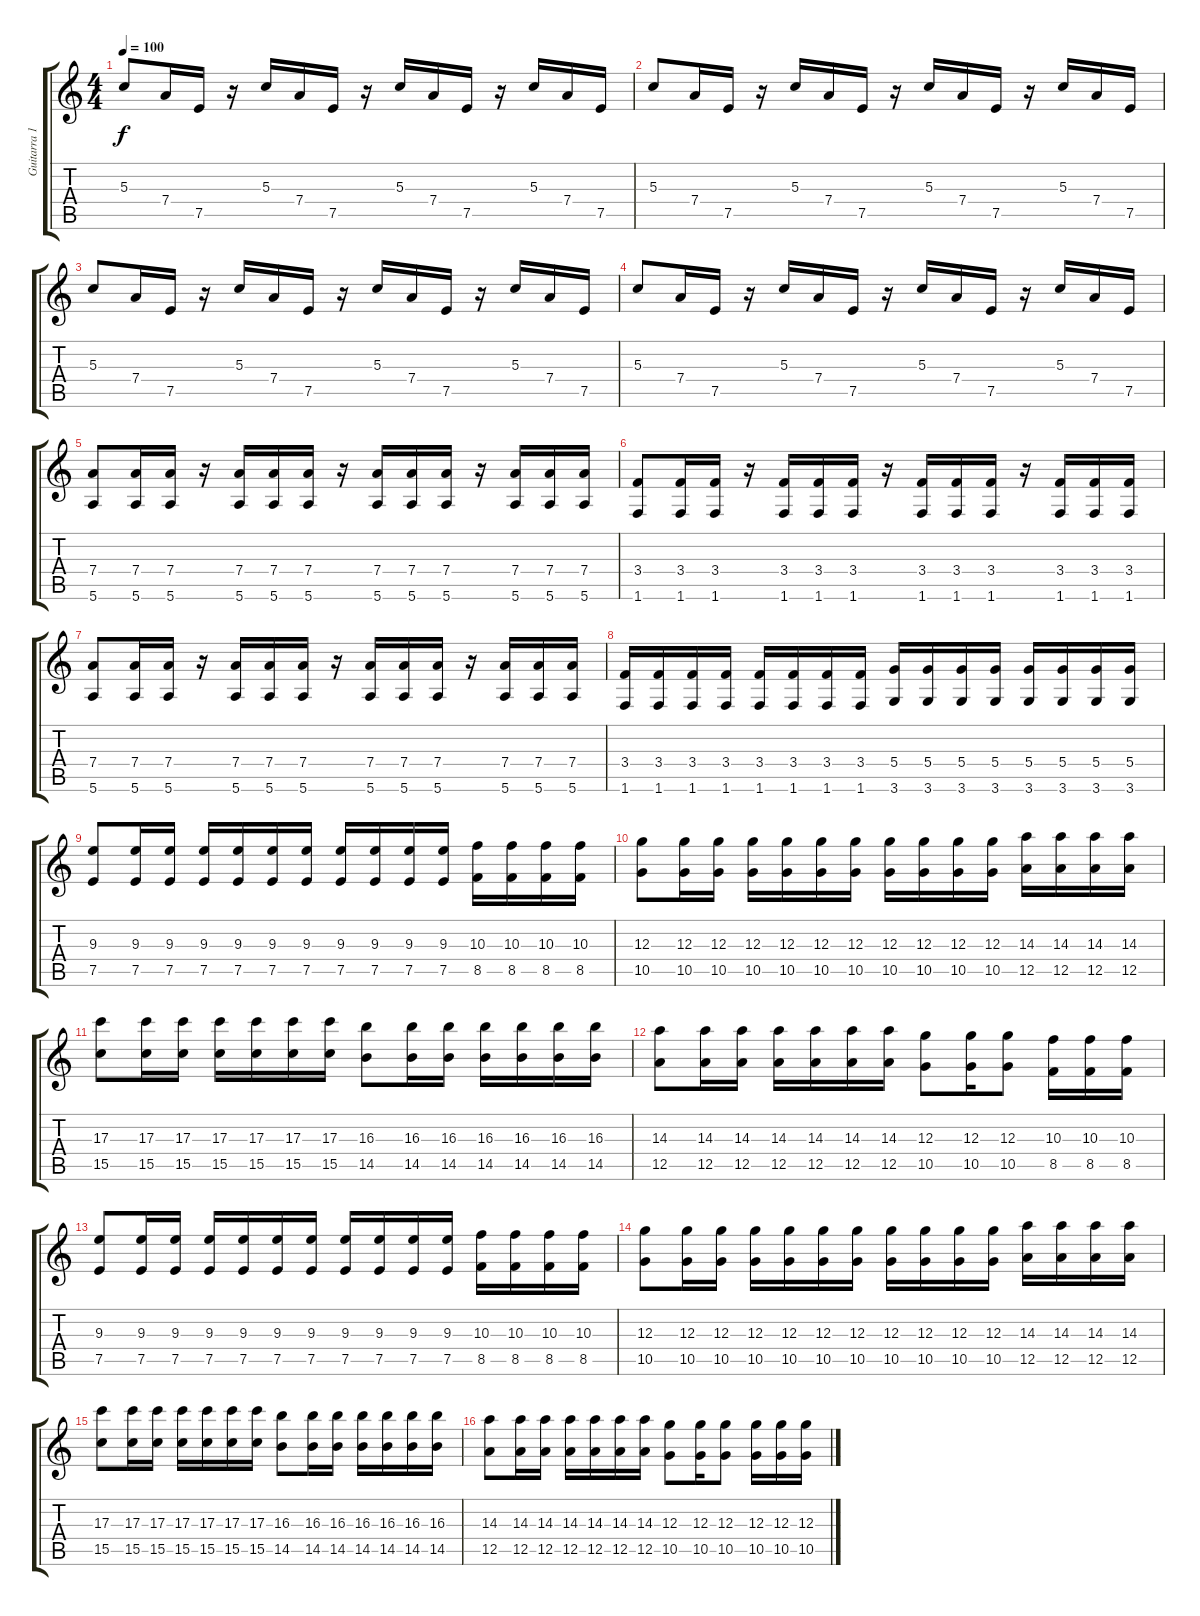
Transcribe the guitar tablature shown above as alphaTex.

\track ("Guitarra 1" "Guitarra 1") {instrument distortionguitar}
\staff {score tabs}
\tuning (E4 B3 G3 D3 A2 E2) {hide}
\ts (4 4)
\tempo 100
\clef g2
\ks c
5.3.8{dy f} 7.4.16 7.5.16 r.16 5.3.16 7.4.16 7.5.16 r.16 5.3.16 7.4.16 7.5.16 r.16 5.3.16 7.4.16 7.5.16 |
5.3.8 7.4.16 7.5.16 r.16 5.3.16 7.4.16 7.5.16 r.16 5.3.16 7.4.16 7.5.16 r.16 5.3.16 7.4.16 7.5.16 |
5.3.8 7.4.16 7.5.16 r.16 5.3.16 7.4.16 7.5.16 r.16 5.3.16 7.4.16 7.5.16 r.16 5.3.16 7.4.16 7.5.16 |
5.3.8 7.4.16 7.5.16 r.16 5.3.16 7.4.16 7.5.16 r.16 5.3.16 7.4.16 7.5.16 r.16 5.3.16 7.4.16 7.5.16 |
(7.4 5.6).8 (7.4 5.6).16 (7.4 5.6).16 r.16 (7.4 5.6).16 (7.4 5.6).16 (7.4 5.6).16 r.16 (7.4 5.6).16 (7.4 5.6).16 (7.4 5.6).16 r.16 (7.4 5.6).16 (7.4 5.6).16 (7.4 5.6).16 |
(3.4 1.6).8 (3.4 1.6).16 (3.4 1.6).16 r.16 (3.4 1.6).16 (3.4 1.6).16 (3.4 1.6).16 r.16 (3.4 1.6).16 (3.4 1.6).16 (3.4 1.6).16 r.16 (3.4 1.6).16 (3.4 1.6).16 (3.4 1.6).16 |
(7.4 5.6).8 (7.4 5.6).16 (7.4 5.6).16 r.16 (7.4 5.6).16 (7.4 5.6).16 (7.4 5.6).16 r.16 (7.4 5.6).16 (7.4 5.6).16 (7.4 5.6).16 r.16 (7.4 5.6).16 (7.4 5.6).16 (7.4 5.6).16 |
(3.4 1.6).16 (3.4 1.6).16 (3.4 1.6).16 (3.4 1.6).16 (3.4 1.6).16 (3.4 1.6).16 (3.4 1.6).16 (3.4 1.6).16 (5.4 3.6).16 (5.4 3.6).16 (5.4 3.6).16 (5.4 3.6).16 (5.4 3.6).16 (5.4 3.6).16 (5.4 3.6).16 (5.4 3.6).16 |
(9.3 7.5).8 (9.3 7.5).16 (9.3 7.5).16 (9.3 7.5).16 (9.3 7.5).16 (9.3 7.5).16 (9.3 7.5).16 (9.3 7.5).16 (9.3 7.5).16 (9.3 7.5).16 (9.3 7.5).16 (10.3 8.5).16 (10.3 8.5).16 (10.3 8.5).16 (10.3 8.5).16 |
(12.3 10.5).8 (12.3 10.5).16 (12.3 10.5).16 (12.3 10.5).16 (12.3 10.5).16 (12.3 10.5).16 (12.3 10.5).16 (12.3 10.5).16 (12.3 10.5).16 (12.3 10.5).16 (12.3 10.5).16 (14.3 12.5).16 (14.3 12.5).16 (14.3 12.5).16 (14.3 12.5).16 |
(17.3 15.5).8 (17.3 15.5).16 (17.3 15.5).16 (17.3 15.5).16 (17.3 15.5).16 (17.3 15.5).16 (17.3 15.5).16 (16.3 14.5).8 (16.3 14.5).16 (16.3 14.5).16 (16.3 14.5).16 (16.3 14.5).16 (16.3 14.5).16 (16.3 14.5).16 |
(14.3 12.5).8 (14.3 12.5).16 (14.3 12.5).16 (14.3 12.5).16 (14.3 12.5).16 (14.3 12.5).16 (14.3 12.5).16 (12.3 10.5).8 (12.3 10.5).16 (12.3 10.5).8 (10.3 8.5).16 (10.3 8.5).16 (10.3 8.5).16 |
(9.3 7.5).8 (9.3 7.5).16 (9.3 7.5).16 (9.3 7.5).16 (9.3 7.5).16 (9.3 7.5).16 (9.3 7.5).16 (9.3 7.5).16 (9.3 7.5).16 (9.3 7.5).16 (9.3 7.5).16 (10.3 8.5).16 (10.3 8.5).16 (10.3 8.5).16 (10.3 8.5).16 |
(12.3 10.5).8 (12.3 10.5).16 (12.3 10.5).16 (12.3 10.5).16 (12.3 10.5).16 (12.3 10.5).16 (12.3 10.5).16 (12.3 10.5).16 (12.3 10.5).16 (12.3 10.5).16 (12.3 10.5).16 (14.3 12.5).16 (14.3 12.5).16 (14.3 12.5).16 (14.3 12.5).16 |
(17.3 15.5).8 (17.3 15.5).16 (17.3 15.5).16 (17.3 15.5).16 (17.3 15.5).16 (17.3 15.5).16 (17.3 15.5).16 (16.3 14.5).8 (16.3 14.5).16 (16.3 14.5).16 (16.3 14.5).16 (16.3 14.5).16 (16.3 14.5).16 (16.3 14.5).16 |
(14.3 12.5).8 (14.3 12.5).16 (14.3 12.5).16 (14.3 12.5).16 (14.3 12.5).16 (14.3 12.5).16 (14.3 12.5).16 (12.3 10.5).8 (12.3 10.5).16 (12.3 10.5).8 (12.3 10.5).16 (12.3 10.5).16 (12.3 10.5).16
